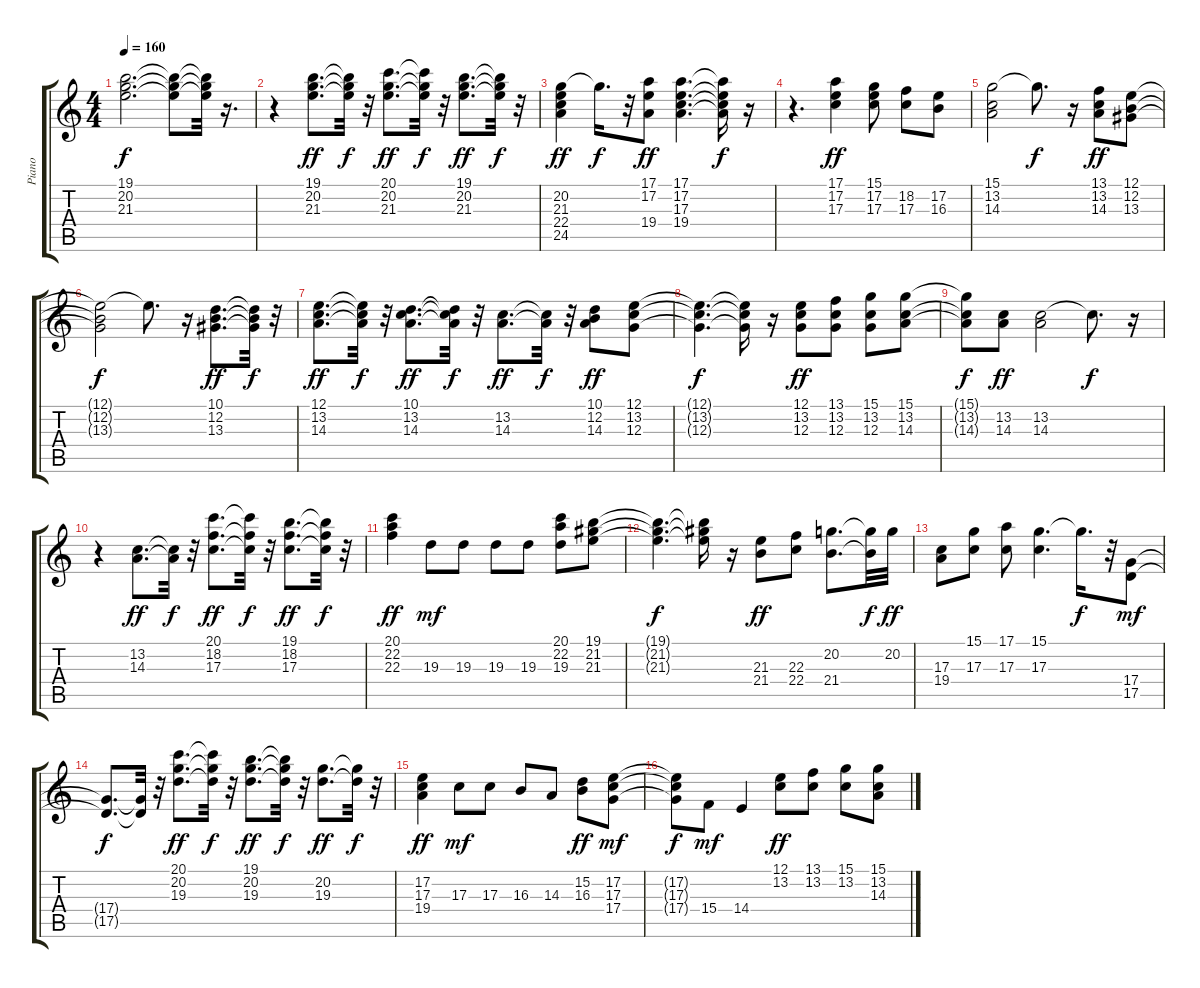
\track ("Piano" "Piano") {instrument acousticgrandpiano}
\staff {score tabs}
\tuning (E4 B3 G3 D3 A2 E2) {hide}
\ts (4 4)
\tempo 160
\clef g2
\ks c
(19.1{t} 20.2{t} 21.3{t}).2{d dy f} (19.1{t} 20.2{t} 21.3{t}).8 (19.1{t} 20.2{t} 21.3{t}).32 r.16{d} |
r.4 (19.1 20.2 21.3).8{d dy ff volume 11} (19.1{t} 20.2{t} 21.3{t}).32{dy f} r.32 (20.1 20.2 21.3).8{d dy ff volume 12} (20.1{t} 20.2{t} 21.3{t}).32{dy f} r.32 (19.1 20.2 21.3).8{d dy ff volume 12} (19.1{t} 20.2{t} 21.3{t}).32{dy f} r.32 |
(20.2 21.3 22.4 24.5).4{dy ff volume 13} 20.2{t}.16{d dy f} r.32 (17.1 17.2 19.4).8{dy ff} (17.1 17.2 17.3 19.4).4{d} (17.1{t} 17.2{t} 17.3{t} 19.4{t}).16{dy f} r.16 |
r.4{d} (17.1 17.2 17.3).4{dy ff} (15.1 17.2 17.3).8 (18.2 17.3).8 (17.2 16.3).8 |
(15.1 13.2 14.3).2 15.1{t}.8{d dy f} r.16 (13.1 13.2 14.3).8{dy ff} (12.1 12.2 13.3).8 |
(12.1{t} 12.2{t} 13.3{t}).2{dy f} 12.1{t}.8{d} r.16 (10.1 12.2 13.3).8{d dy ff} (10.1{t} 12.2{t} 13.3{t}).32{dy f} r.32 |
(12.1 13.2 14.3).8{d dy ff} (12.1{t} 13.2{t} 14.3{t}).32{dy f} r.32 (10.1 13.2 14.3).8{d dy ff} (10.1{t} 13.2{t} 14.3{t}).32{dy f} r.32 (13.2 14.3).8{d dy ff} (13.2{t} 14.3{t}).32{dy f} r.32 (10.1 12.2 14.3).8{dy ff} (12.1 13.2 12.3).8 |
(12.1{t} 13.2{t} 12.3{t}).4{d dy f} (12.1{t} 13.2{t} 12.3{t}).16 r.16 (12.1 13.2 12.3).8{dy ff} (13.1 13.2 12.3).8 (15.1 13.2 12.3).8 (15.1 13.2 14.3).8 |
(15.1{t} 13.2{t} 14.3{t}).8{dy f} (13.2 14.3).8{dy ff} (13.2 14.3).2 13.2{t}.8{d dy f} r.16 |
r.4 (13.2 14.3).8{d dy ff} (13.2{t} 14.3{t}).32{dy f} r.32 (20.1 18.2 17.3).8{d dy ff} (20.1{t} 18.2{t} 17.3{t}).32{dy f} r.32 (19.1 18.2 17.3).8{d dy ff} (19.1{t} 18.2{t} 17.3{t}).32{dy f} r.32 |
(20.1 22.2 22.3).4{dy ff} 19.3.8{dy mf} 19.3.8 19.3.8 19.3.8 (20.1 22.2 19.3).8 (19.1 21.2 21.3).8 |
(19.1{t} 21.2{t} 21.3{t}).4{d dy f} (19.1{t} 21.2{t} 21.3{t}).16 r.16 (21.3 21.4).8{dy ff} (22.3 22.4).8 (20.2 21.4).8{d} (20.2{t} 21.4{t}).32{dy f} 20.2.32{dy ff} |
(17.3 19.4).8 (15.1 17.3).8 (17.1 17.3).8 (15.1 17.3).4{d} 15.1{t}.16{d dy f} r.32 (17.4 17.5).8{dy mf} |
(17.4{t} 17.5{t}).8{d dy f} (17.4{t} 17.5{t}).32 r.32 (20.1 20.2 19.3).8{d dy ff} (20.1{t} 20.2{t} 19.3{t}).32{dy f} r.32 (19.1 20.2 19.3).8{d dy ff} (19.1{t} 20.2{t} 19.3{t}).32{dy f} r.32 (20.2 19.3).8{d dy ff} (20.2{t} 19.3{t}).32{dy f} r.32 |
(17.2 17.3 19.4).4{dy ff} 17.3.8{dy mf} 17.3.8 16.3.8 14.3.8 (15.2 16.3).8{dy ff} (17.2 17.3 17.4).8{dy mf} |
(17.2{t} 17.3{t} 17.4{t}).8{dy f} 15.4.8{dy mf} 14.4.4 (12.1 13.2).8{dy ff} (13.1 13.2).8 (15.1 13.2).8 (15.1 13.2 14.3).8
